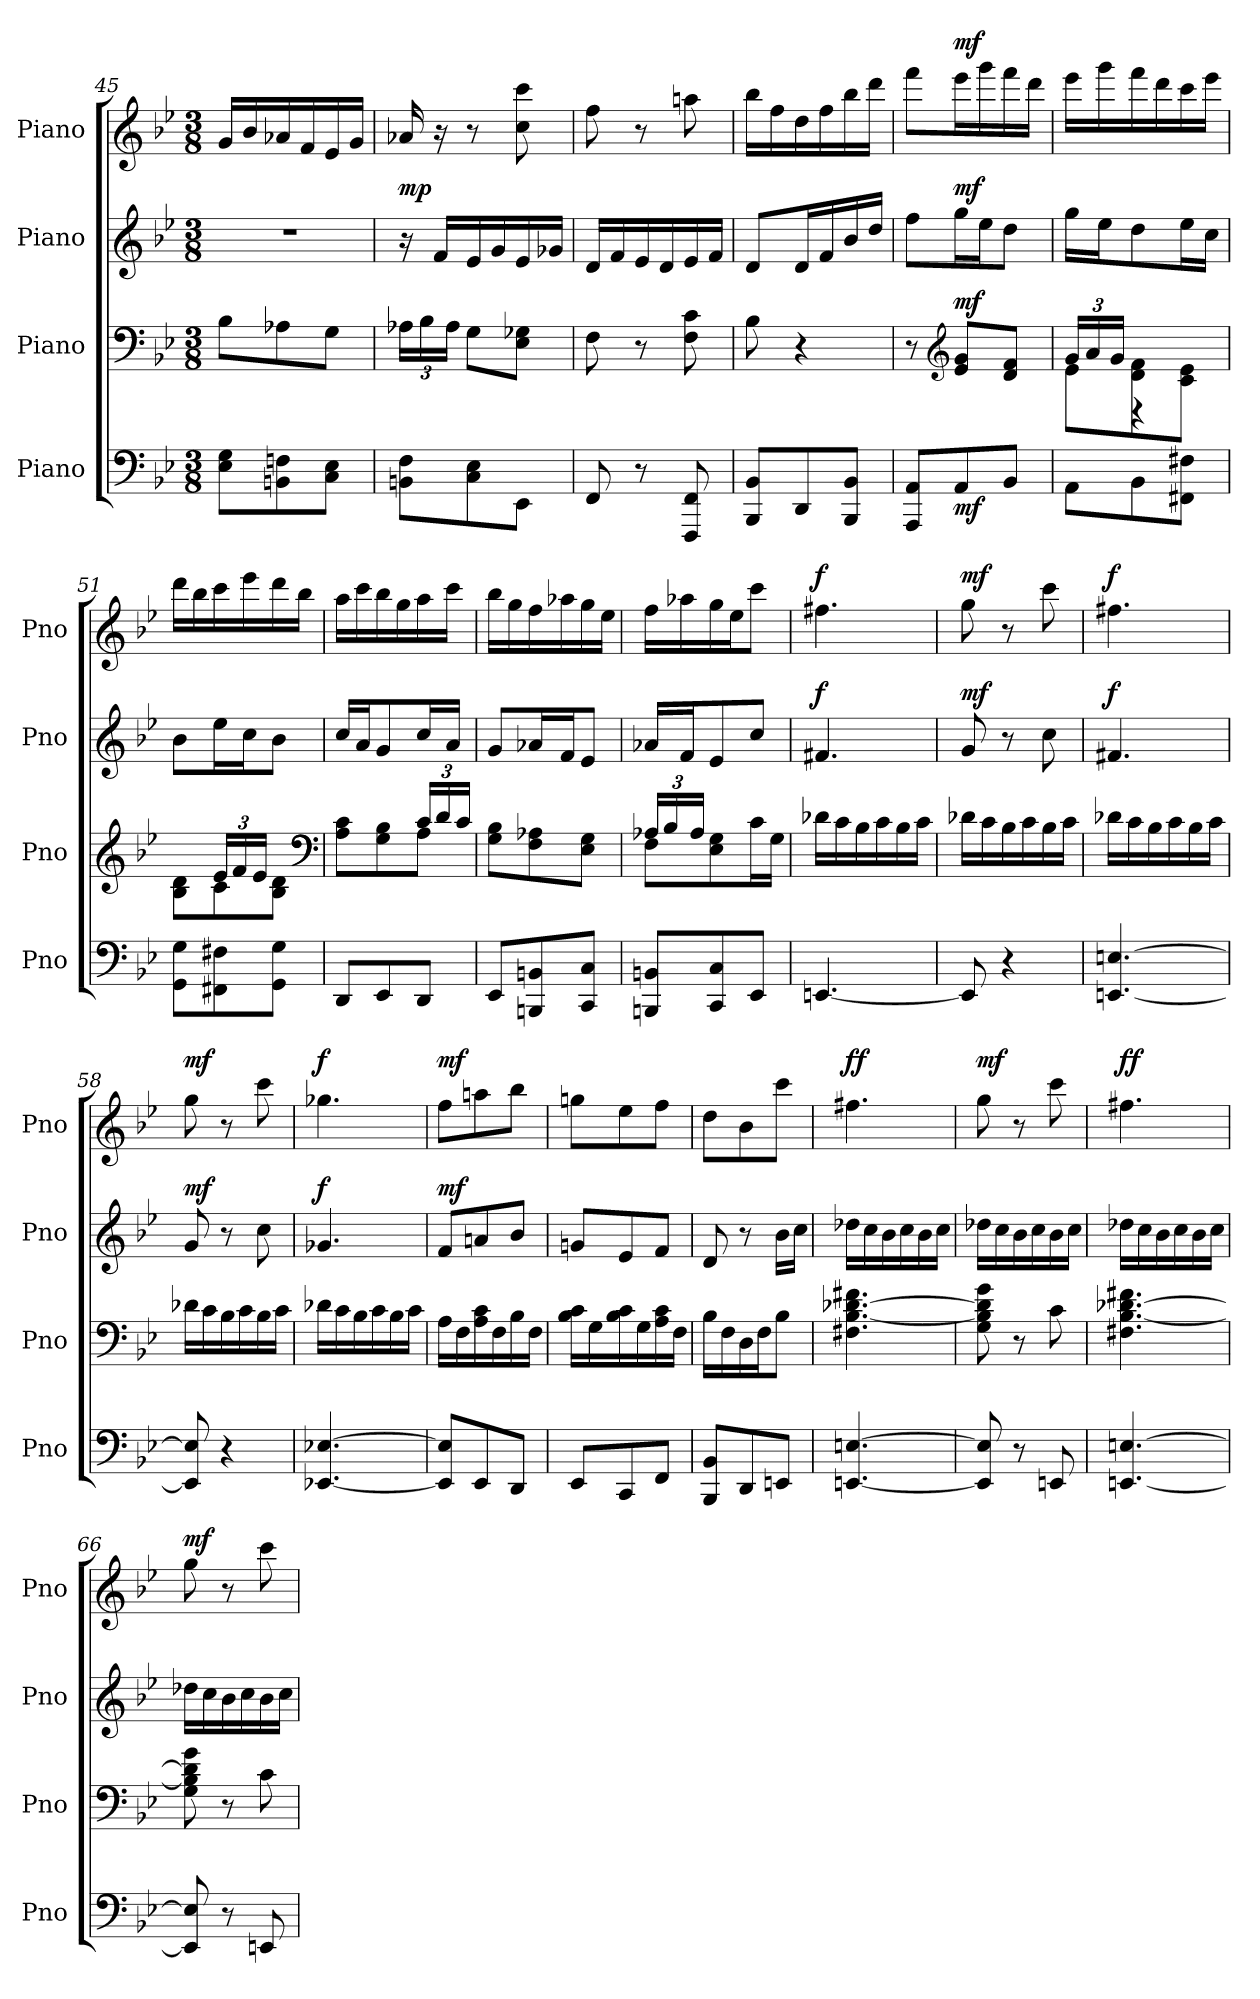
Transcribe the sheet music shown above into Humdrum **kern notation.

**kern	**dynam	**kern	**dynam	**kern	**dynam	**kern	**dynam
*part4	*part4	*part3	*part3	*part2	*part2	*part1	*part1
*staff4	*staff4	*staff3	*staff3	*staff2	*staff2	*staff1	*staff1
*I"Piano	*	*I"Piano	*	*I"Piano	*	*I"Piano	*
*I'Pno	*	*I'Pno	*	*I'Pno	*	*I'Pno	*
*clefF4	*	*clefF4	*	*clefG2	*	*clefG2	*
*k[b-e-]	*	*k[b-e-]	*	*k[b-e-]	*	*k[b-e-]	*
*B-:	*	*B-:	*	*B-:	*	*B-:	*
*M3/8	*	*M3/8	*	*M3/8	*	*M3/8	*
=45	=45	=45	=45	=45	=45	=45	=45
8E-\ 8G\L	.	8B-\L	.	4.r	.	16g/LL	.
.	.	.	.	.	.	16b-/	.
8BBn\ 8Fn\	.	8A-X\	.	.	.	16a-X/	.
.	.	.	.	.	.	16f/	.
8C\ 8E-\J	.	8G\J	.	.	.	16e-/	.
.	.	.	.	.	.	16g/JJ	.
=46	=46	=46	=46	=46	=46	=46	=46
*	*	*Xbrackettup	*	*	*	*	*
!	!	!	!	!	!LO:DY:a	!	!
8BBn\ 8F\L	.	24A-X\LL	.	16r	mp	16a-X/	.
.	.	24B-\	.	.	.	.	.
.	.	.	.	16f/LL	.	16r	.
.	.	24A-\JJ	.	.	.	.	.
8C\ 8E-\	.	8G\L	.	16e-/	.	8r	.
.	.	.	.	16g/	.	.	.
8EE-\J	.	8E-\ 8G-X\J	.	16e-/	.	8cc\ 8ccc\	.
.	.	.	.	16g-X/JJ	.	.	.
!!LO:LB:g=z
=47	=47	=47	=47	=47	=47	=47	=47
8FF/	.	8F\	.	16d/LL	.	8ff\	.
.	.	.	.	16f/	.	.	.
8r	.	8r	.	16e-/	.	8r	.
.	.	.	.	16d/	.	.	.
8FFF/ 8FF/	.	8F\ 8c\	.	16e-/	.	8aan\	.
.	.	.	.	16f/JJ	.	.	.
=48	=48	=48	=48	=48	=48	=48	=48
8BBB-/ 8BB-/L	.	8B-\	.	8d/L	.	16bb-\LL	.
.	.	.	.	.	.	16ff\	.
8DD/	.	4r	.	16d/L	.	16dd\	.
.	.	.	.	16f/	.	16ff\	.
8BBB-/ 8BB-/J	.	.	.	16b-/	.	16bb-\	.
.	.	.	.	16dd/JJ	.	16ddd\JJ	.
=49	=49	=49	=49	=49	=49	=49	=49
8AAA/ 8AA/L	.	8r	.	8ff\L	.	8fff\L	.
*	*	*clefG2	*	*	*	*	*
!	!LO:DY:b	!	!LO:DY:a	!	!LO:DY:a	!	!LO:DY:a
8AA/	mf	8e-/ 8g/L	mf	16gg\L	mf	16eee-\L	mf
.	.	.	.	16ee-\J	.	16ggg\	.
8BB-/J	.	8d/ 8f/J	.	8dd\J	.	16fff\	.
.	.	.	.	.	.	16ddd\JJ	.
=50	=50	=50	=50	=50	=50	=50	=50
*	*	*^	*	*	*	*	*
8AA\L	.	8e-\L	24g/LL	.	16gg\LL	.	16eee-\LL	.
.	.	.	24a/	.	.	.	.	.
.	.	.	.	.	16ee-\J	.	16ggg\	.
.	.	.	24g/JJ	.	.	.	.	.
8BB-\	.	8d\ 8f\	4r	.	8dd\	.	16fff\	.
.	.	.	.	.	.	.	16ddd\	.
8FF#X\ 8F#X\J	.	8c\ 8e-\J	.	.	16ee-\L	.	16ccc\	.
.	.	.	.	.	16cc\JJ	.	16eee-\JJ	.
=51	=51	=51	=51	=51	=51	=51	=51	=51
8GG\ 8G\L	.	8B-\ 8d\L	8ryy	.	8b-\L	.	16ddd\LL	.
.	.	.	.	.	.	.	16bb-\	.
8FF#X\ 8F#X\	.	8c\	24e-/LL	.	16ee-\L	.	16ccc\	.
.	.	.	24f/	.	.	.	.	.
.	.	.	.	.	16cc\J	.	16eee-\	.
.	.	.	24e-/JJ	.	.	.	.	.
8GG\ 8G\J	.	8B-\ 8d\J	8ryy	.	8b-\J	.	16ddd\	.
.	.	.	.	.	.	.	16bb-\JJ	.
*	*	*clefF4	*	*	*	*	*	*
=52	=52	=52	=52	=52	=52	=52	=52	=52
8DD/L	.	8A\ 8c\L	4ryy	.	16cc/LL	.	16aa\LL	.
.	.	.	.	.	16a/J	.	16ccc\	.
8EE-/	.	8G\ 8B-\	.	.	8g/	.	16bb-\	.
.	.	.	.	.	.	.	16gg\	.
8DD/J	.	8A\J	24c/LL	.	16cc/L	.	16aa\	.
.	.	.	24d/	.	.	.	.	.
.	.	.	.	.	16a/JJ	.	16ccc\JJ	.
.	.	.	24c/JJ	.	.	.	.	.
*	*	*v	*v	*	*	*	*	*
!!LO:LB:g=z
=53	=53	=53	=53	=53	=53	=53	=53
8EE-/L	.	8G\ 8B-\L	.	8g/L	.	16bb-\LL	.
.	.	.	.	.	.	16gg\	.
8BBBn/ 8BBn/	.	8F\ 8A-X\	.	16a-X/L	.	16ff\	.
.	.	.	.	16f/J	.	16aa-X\	.
8CC/ 8C/J	.	8E-\ 8G\J	.	8e-/J	.	16gg\	.
.	.	.	.	.	.	16ee-\JJ	.
=54	=54	=54	=54	=54	=54	=54	=54
*	*	*^	*	*	*	*	*
8BBBn/ 8BBn/L	.	8F\L	24A-X/LL	.	16a-X/LL	.	16ff\LL	.
.	.	.	24B-/	.	.	.	.	.
.	.	.	.	.	16f/J	.	16aa-X\	.
.	.	.	24A-/JJ	.	.	.	.	.
8CC/ 8C/	.	8E-\ 8G\	4ryy	.	8e-/	.	16gg\	.
.	.	.	.	.	.	.	16ee-\J	.
8EE-/J	.	16c\L	.	.	8cc/J	.	8ccc\J	.
.	.	16G\JJ	.	.	.	.	.	.
*	*	*v	*v	*	*	*	*	*
=55	=55	=55	=55	=55	=55	=55	=55
!	!	!	!	!	!LO:DY:a	!	!LO:DY:a
[4.EEn/	.	16d-X\LL	.	4.f#X/	f	4.ff#X\	f
.	.	16c\	.	.	.	.	.
.	.	16B-\	.	.	.	.	.
.	.	16c\	.	.	.	.	.
.	.	16B-\	.	.	.	.	.
.	.	16c\JJ	.	.	.	.	.
=56	=56	=56	=56	=56	=56	=56	=56
!	!	!	!	!	!LO:DY:a	!	!LO:DY:a
8EE/]	.	16d-X\LL	.	8g/	mf	8gg\	mf
.	.	16c\	.	.	.	.	.
4r	.	16B-\	.	8r	.	8r	.
.	.	16c\	.	.	.	.	.
.	.	16B-\	.	8cc\	.	8ccc\	.
.	.	16c\JJ	.	.	.	.	.
=57	=57	=57	=57	=57	=57	=57	=57
!	!	!	!	!	!LO:DY:a	!	!LO:DY:a
[4.EEn/ [4.En/	.	16d-X\LL	.	4.f#X/	f	4.ff#X\	f
.	.	16c\	.	.	.	.	.
.	.	16B-\	.	.	.	.	.
.	.	16c\	.	.	.	.	.
.	.	16B-\	.	.	.	.	.
.	.	16c\JJ	.	.	.	.	.
=58	=58	=58	=58	=58	=58	=58	=58
!	!	!	!	!	!LO:DY:a	!	!LO:DY:a
8EE/] 8E/]	.	16d-X\LL	.	8g/	mf	8gg\	mf
.	.	16c\	.	.	.	.	.
4r	.	16B-\	.	8r	.	8r	.
.	.	16c\	.	.	.	.	.
.	.	16B-\	.	8cc\	.	8ccc\	.
.	.	16c\JJ	.	.	.	.	.
=59	=59	=59	=59	=59	=59	=59	=59
!	!	!	!	!	!LO:DY:a	!	!LO:DY:a
[4.EE-X/ [4.E-X/	.	16d-X\LL	.	4.g-X/	f	4.gg-X\	f
.	.	16c\	.	.	.	.	.
.	.	16B-\	.	.	.	.	.
.	.	16c\	.	.	.	.	.
.	.	16B-\	.	.	.	.	.
.	.	16c\JJ	.	.	.	.	.
!!LO:PB:g=z
=60	=60	=60	=60	=60	=60	=60	=60
!	!	!	!	!	!LO:DY:a	!	!LO:DY:a
8EE-/] 8E-/]L	.	16A\LL	.	8f/L	mf	8ff\L	mf
.	.	16F\	.	.	.	.	.
8EE-/	.	16A\ 16c\	.	8an/	.	8aan\	.
.	.	16F\	.	.	.	.	.
8DD/J	.	16B-\	.	8b-/J	.	8bb-\J	.
.	.	16F\JJ	.	.	.	.	.
=61	=61	=61	=61	=61	=61	=61	=61
8EE-/L	.	16B-\ 16c\LL	.	8gn/L	.	8ggn\L	.
.	.	16G\	.	.	.	.	.
8CC/	.	16B-\ 16c\	.	8e-/	.	8ee-\	.
.	.	16G\	.	.	.	.	.
8FF/J	.	16A\ 16c\	.	8f/J	.	8ff\J	.
.	.	16F\JJ	.	.	.	.	.
=62	=62	=62	=62	=62	=62	=62	=62
8BBB-/ 8BB-/L	.	16B-\LL	.	8d/	.	8dd\L	.
.	.	16F\	.	.	.	.	.
8DD/	.	16D\	.	8r	.	8b-\	.
.	.	16F\J	.	.	.	.	.
8EEn/J	.	8B-\J	.	16b-\LL	.	8ccc\J	.
.	.	.	.	16cc\JJ	.	.	.
=63	=63	=63	=63	=63	=63	=63	=63
!	!	!	!	!	!	!	!LO:DY:a
[4.EEn/ [4.En/	.	4.F#X\ [4.B-\ [4.d-X\ 4.f#X\	.	16dd-X\LL	.	4.ff#X\	ff
.	.	.	.	16cc\	.	.	.
.	.	.	.	16b-\	.	.	.
.	.	.	.	16cc\	.	.	.
.	.	.	.	16b-\	.	.	.
.	.	.	.	16cc\JJ	.	.	.
=64	=64	=64	=64	=64	=64	=64	=64
!	!	!	!	!	!	!	!LO:DY:a
8EE/] 8E/]	.	8G\ 8B-\] 8d-\] 8g\	.	16dd-X\LL	.	8gg\	mf
.	.	.	.	16cc\	.	.	.
8r	.	8r	.	16b-\	.	8r	.
.	.	.	.	16cc\	.	.	.
8EEn/	.	8c\	.	16b-\	.	8ccc\	.
.	.	.	.	16cc\JJ	.	.	.
=65	=65	=65	=65	=65	=65	=65	=65
!	!	!	!	!	!	!	!LO:DY:a
[4.EEn/ [4.En/	.	4.F#X\ [4.B-\ [4.d-X\ 4.f#X\	.	16dd-X\LL	.	4.ff#X\	ff
.	.	.	.	16cc\	.	.	.
.	.	.	.	16b-\	.	.	.
.	.	.	.	16cc\	.	.	.
.	.	.	.	16b-\	.	.	.
.	.	.	.	16cc\JJ	.	.	.
=66	=66	=66	=66	=66	=66	=66	=66
!	!	!	!	!	!	!	!LO:DY:a
8EE/] 8E/]	.	8G\ 8B-\] 8d-\] 8g\	.	16dd-X\LL	.	8gg\	mf
.	.	.	.	16cc\	.	.	.
8r	.	8r	.	16b-\	.	8r	.
.	.	.	.	16cc\	.	.	.
8EEn/	.	8c\	.	16b-\	.	8ccc\	.
.	.	.	.	16cc\JJ	.	.	.
=	=	=	=	=	=	=	=
*-	*-	*-	*-	*-	*-	*-	*-
